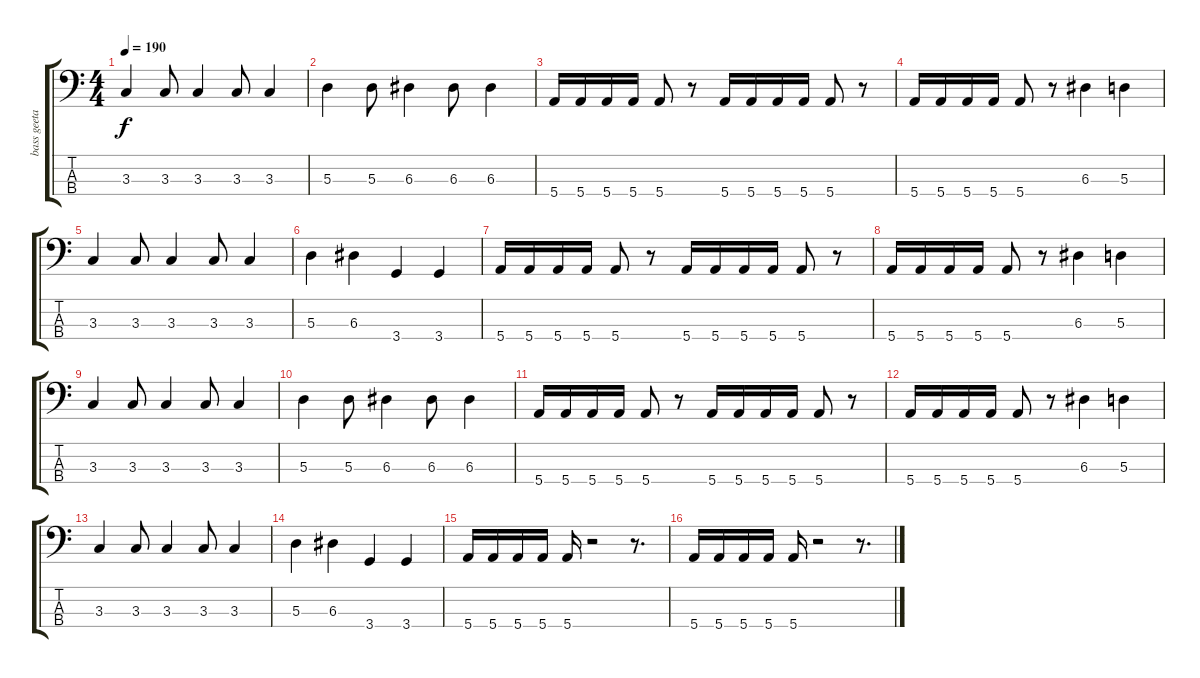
\track ("bass geetar" "bass geeta") {instrument electricbasspick}
\staff {score tabs}
\tuning (G2 D2 A1 E1) {hide}
\ts (4 4)
\tempo 190
\clef f4
\ks c
3.3.4{dy f} 3.3.8 3.3.4 3.3.8 3.3.4 |
5.3.4 5.3.8 6.3.4 6.3.8 6.3.4 |
5.4.16 5.4.16 5.4.16 5.4.16 5.4.8 r.8 5.4.16 5.4.16 5.4.16 5.4.16 5.4.8 r.8 |
5.4.16 5.4.16 5.4.16 5.4.16 5.4.8 r.8 6.3.4 5.3.4 |
3.3.4 3.3.8 3.3.4 3.3.8 3.3.4 |
5.3.4 6.3.4 3.4.4 3.4.4 |
5.4.16 5.4.16 5.4.16 5.4.16 5.4.8 r.8 5.4.16 5.4.16 5.4.16 5.4.16 5.4.8 r.8 |
5.4.16 5.4.16 5.4.16 5.4.16 5.4.8 r.8 6.3.4 5.3.4 |
3.3.4 3.3.8 3.3.4 3.3.8 3.3.4 |
5.3.4 5.3.8 6.3.4 6.3.8 6.3.4 |
5.4.16 5.4.16 5.4.16 5.4.16 5.4.8 r.8 5.4.16 5.4.16 5.4.16 5.4.16 5.4.8 r.8 |
5.4.16 5.4.16 5.4.16 5.4.16 5.4.8 r.8 6.3.4 5.3.4 |
3.3.4 3.3.8 3.3.4 3.3.8 3.3.4 |
5.3.4 6.3.4 3.4.4 3.4.4 |
5.4.16 5.4.16 5.4.16 5.4.16 5.4.16 r.2 r.8{d} |
5.4.16 5.4.16 5.4.16 5.4.16 5.4.16 r.2 r.8{d}
